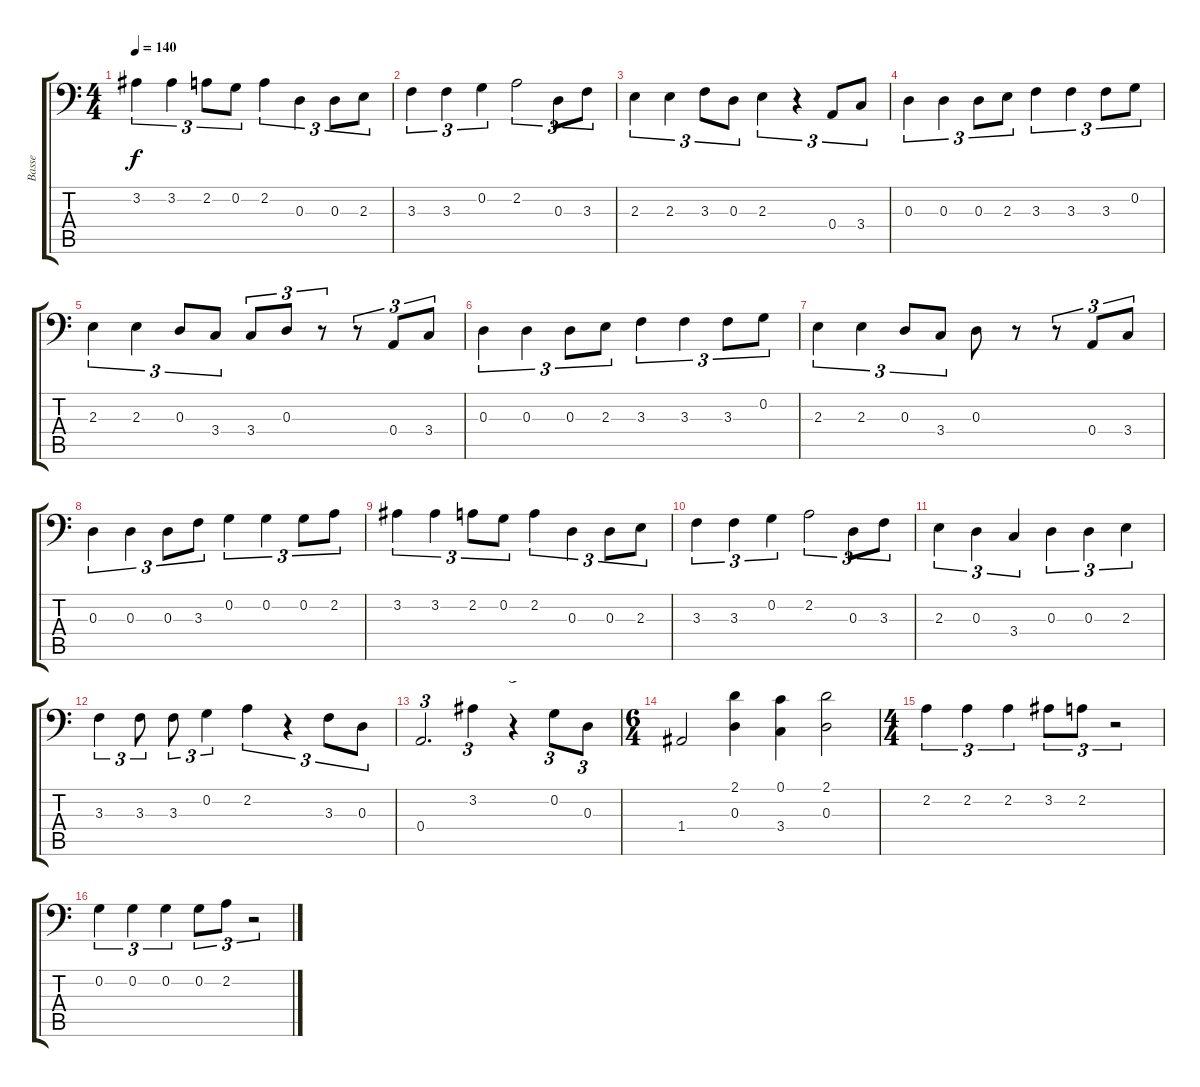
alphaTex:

\track ("Basse" "Basse") {instrument electricbassfinger}
\staff {score tabs}
\tuning (C3 G2 D2 A1 E1 B0) {hide}
\ts (4 4)
\tempo 140
\clef f4
\ks c
3.2.4{tu (3 2) dy f} 3.2.4{tu (3 2)} 2.2.8{tu (3 2)} 0.2.8{tu (3 2)} 2.2.4{tu (3 2)} 0.3.4{tu (3 2)} 0.3.8{tu (3 2)} 2.3.8{tu (3 2)} |
3.3.4{tu (3 2)} 3.3.4{tu (3 2)} 0.2.4{tu (3 2)} 2.2.2{tu (3 2)} 0.3.8{tu (3 2)} 3.3.8{tu (3 2)} |
2.3.4{tu (3 2)} 2.3.4{tu (3 2)} 3.3.8{tu (3 2)} 0.3.8{tu (3 2)} 2.3.4{tu (3 2)} r.4{tu (3 2)} 0.4.8{tu (3 2)} 3.4.8{tu (3 2)} |
0.3.4{tu (3 2)} 0.3.4{tu (3 2)} 0.3.8{tu (3 2)} 2.3.8{tu (3 2)} 3.3.4{tu (3 2)} 3.3.4{tu (3 2)} 3.3.8{tu (3 2)} 0.2.8{tu (3 2)} |
2.3.4{tu (3 2)} 2.3.4{tu (3 2)} 0.3.8{tu (3 2)} 3.4.8{tu (3 2)} 3.4.8{tu (3 2)} 0.3.8{tu (3 2)} r.8{tu (3 2)} r.8{tu (3 2)} 0.4.8{tu (3 2)} 3.4.8{tu (3 2)} |
0.3.4{tu (3 2)} 0.3.4{tu (3 2)} 0.3.8{tu (3 2)} 2.3.8{tu (3 2)} 3.3.4{tu (3 2)} 3.3.4{tu (3 2)} 3.3.8{tu (3 2)} 0.2.8{tu (3 2)} |
2.3.4{tu (3 2)} 2.3.4{tu (3 2)} 0.3.8{tu (3 2)} 3.4.8{tu (3 2)} 0.3.8 r.8 r.8{tu (3 2)} 0.4.8{tu (3 2)} 3.4.8{tu (3 2)} |
0.3.4{tu (3 2)} 0.3.4{tu (3 2)} 0.3.8{tu (3 2)} 3.3.8{tu (3 2)} 0.2.4{tu (3 2)} 0.2.4{tu (3 2)} 0.2.8{tu (3 2)} 2.2.8{tu (3 2)} |
3.2.4{tu (3 2)} 3.2.4{tu (3 2)} 2.2.8{tu (3 2)} 0.2.8{tu (3 2)} 2.2.4{tu (3 2)} 0.3.4{tu (3 2)} 0.3.8{tu (3 2)} 2.3.8{tu (3 2)} |
3.3.4{tu (3 2)} 3.3.4{tu (3 2)} 0.2.4{tu (3 2)} 2.2.2{tu (3 2)} 0.3.8{tu (3 2)} 3.3.8{tu (3 2)} |
2.3.4{tu (3 2)} 0.3.4{tu (3 2)} 3.4.4{tu (3 2)} 0.3.4{tu (3 2)} 0.3.4{tu (3 2)} 2.3.4{tu (3 2)} |
3.3.4{tu (3 2)} 3.3.8{tu (3 2)} 3.3.8{tu (3 2)} 0.2.4{tu (3 2)} 2.2.4{tu (3 2)} r.4{tu (3 2)} 3.3.8{tu (3 2)} 0.3.8{tu (3 2)} |
0.4.2{d tu (3 2)} 3.2.4{tu (3 2)} r.4{tu (3 2)} 0.2.8{tu (3 2)} 0.3.8{tu (3 2)} |
\ts (6 4)
1.4.2 (2.1 0.3).4 (0.1 3.4).4 (2.1 0.3).2 |
\ts (4 4)
2.2.4{tu (3 2)} 2.2.4{tu (3 2)} 2.2.4{tu (3 2)} 3.2.8{tu (3 2)} 2.2.8{tu (3 2)} r.2{tu (3 2)} |
0.2.4{tu (3 2)} 0.2.4{tu (3 2)} 0.2.4{tu (3 2)} 0.2.8{tu (3 2)} 2.2.8{tu (3 2)} r.2{tu (3 2)}
